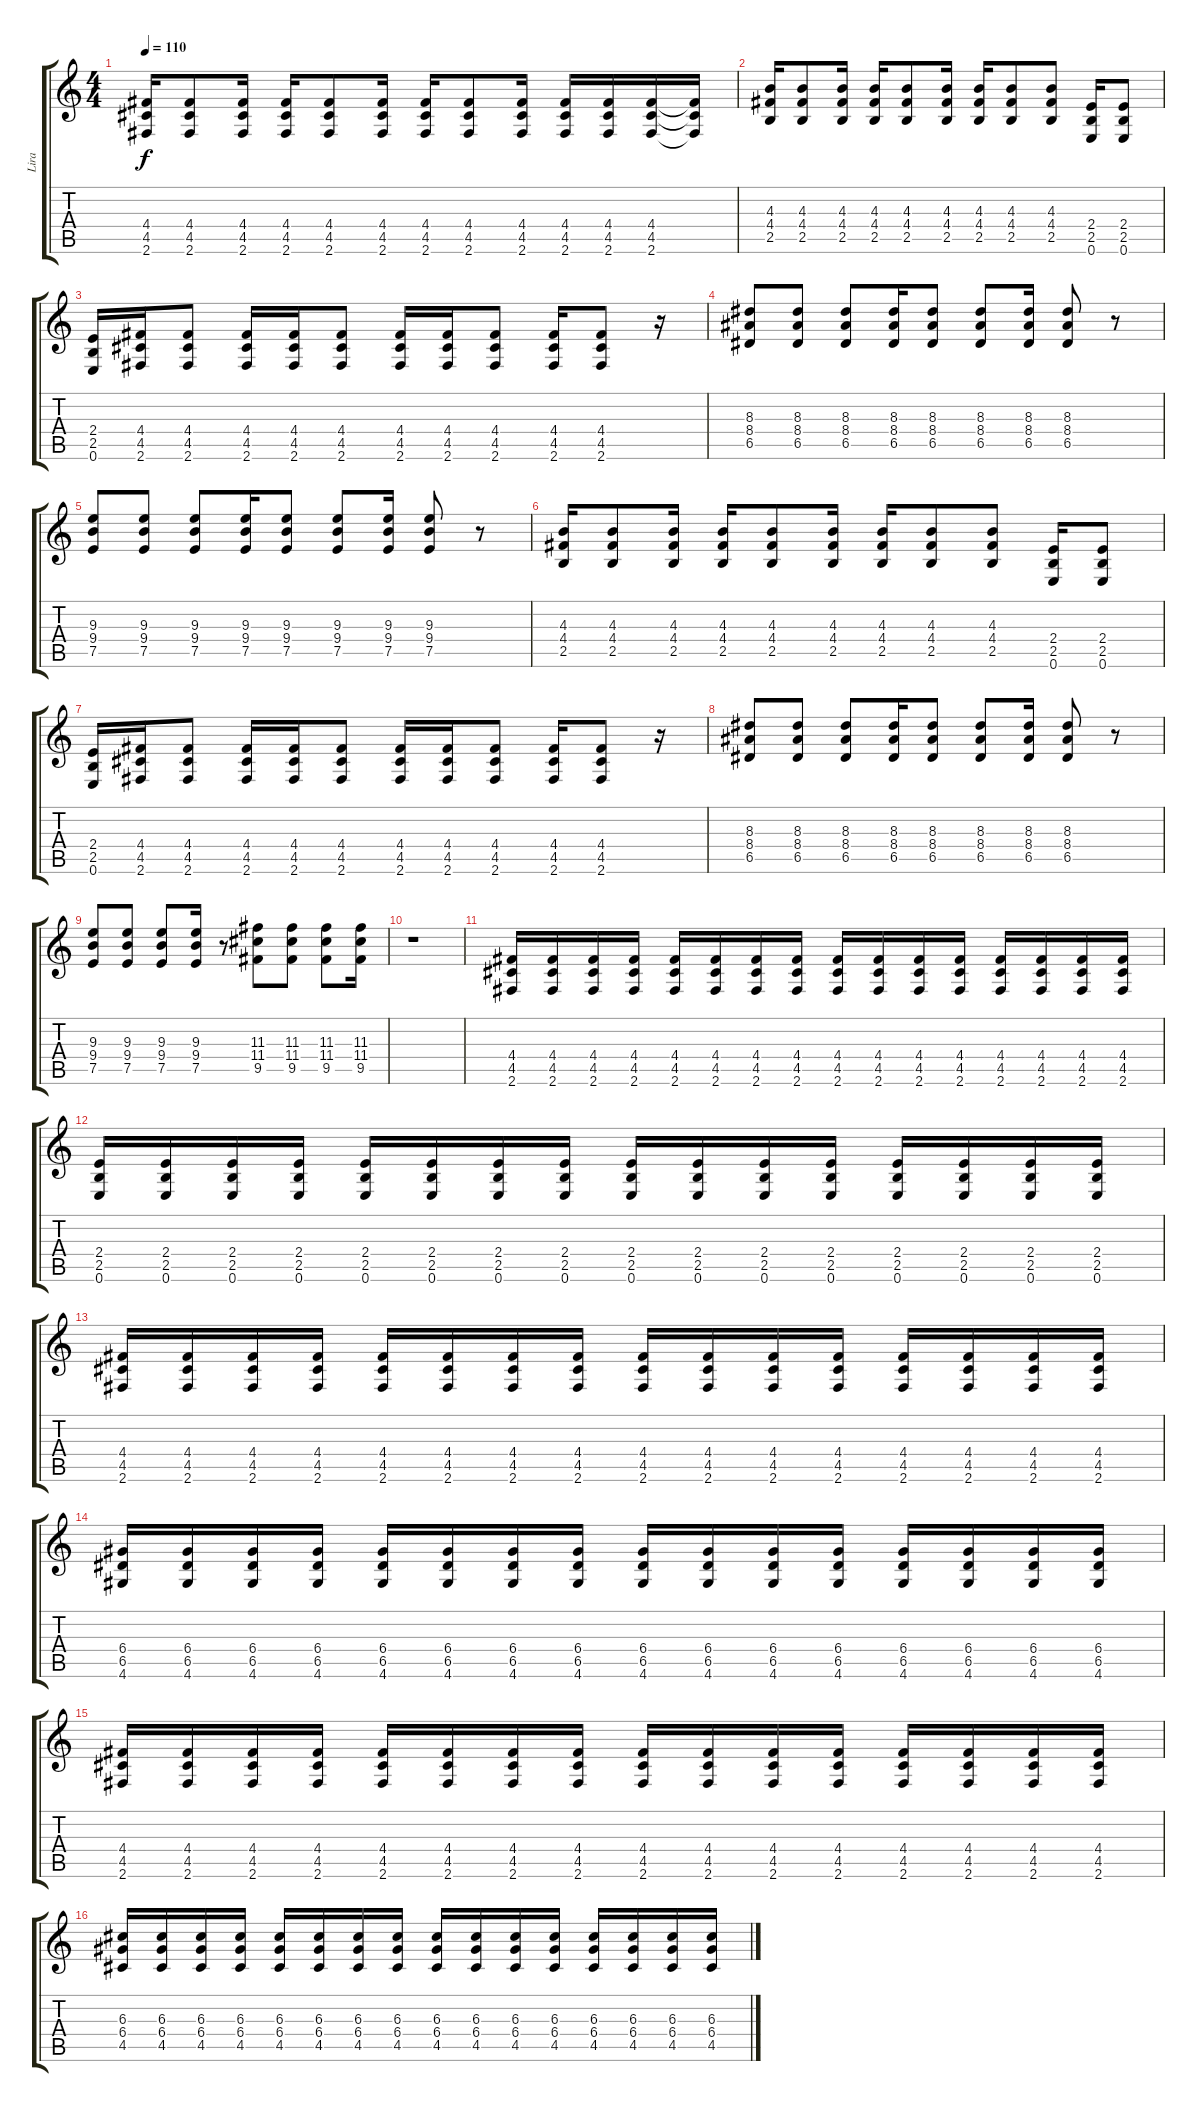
\track ("Lira" "Lira") {instrument overdrivenguitar}
\staff {score tabs}
\tuning (E4 B3 G3 D3 A2 E2) {hide}
\ts (4 4)
\tempo 110
\clef g2
\ks c
(4.4 4.5 2.6).16{dy f} (4.4 4.5 2.6).8 (4.4 4.5 2.6).16 (4.4 4.5 2.6).16 (4.4 4.5 2.6).8 (4.4 4.5 2.6).16 (4.4 4.5 2.6).16 (4.4 4.5 2.6).8 (4.4 4.5 2.6).16 (4.4 4.5 2.6).16 (4.4 4.5 2.6).16 (4.4 4.5 2.6).16 (4.4{t} 4.5{t} 2.6{t}).16 |
(4.3 4.4 2.5).16 (4.3 4.4 2.5).8 (4.3 4.4 2.5).16 (4.3 4.4 2.5).16 (4.3 4.4 2.5).8 (4.3 4.4 2.5).16 (4.3 4.4 2.5).16 (4.3 4.4 2.5).8 (4.3 4.4 2.5).8 (2.4 2.5 0.6).16 (2.4 2.5 0.6).8 |
(2.4 2.5 0.6).16 (4.4 4.5 2.6).16 (4.4 4.5 2.6).8 (4.4 4.5 2.6).16 (4.4 4.5 2.6).16 (4.4 4.5 2.6).8 (4.4 4.5 2.6).16 (4.4 4.5 2.6).16 (4.4 4.5 2.6).8 (4.4 4.5 2.6).16 (4.4 4.5 2.6).8 r.16 |
(8.3 8.4 6.5).8 (8.3 8.4 6.5).8 (8.3 8.4 6.5).8 (8.3 8.4 6.5).16 (8.3 8.4 6.5).8 (8.3 8.4 6.5).8 (8.3 8.4 6.5).16 (8.3 8.4 6.5).8 r.8 |
(9.3 9.4 7.5).8 (9.3 9.4 7.5).8 (9.3 9.4 7.5).8 (9.3 9.4 7.5).16 (9.3 9.4 7.5).8 (9.3 9.4 7.5).8 (9.3 9.4 7.5).16 (9.3 9.4 7.5).8 r.8 |
(4.3 4.4 2.5).16 (4.3 4.4 2.5).8 (4.3 4.4 2.5).16 (4.3 4.4 2.5).16 (4.3 4.4 2.5).8 (4.3 4.4 2.5).16 (4.3 4.4 2.5).16 (4.3 4.4 2.5).8 (4.3 4.4 2.5).8 (2.4 2.5 0.6).16 (2.4 2.5 0.6).8 |
(2.4 2.5 0.6).16 (4.4 4.5 2.6).16 (4.4 4.5 2.6).8 (4.4 4.5 2.6).16 (4.4 4.5 2.6).16 (4.4 4.5 2.6).8 (4.4 4.5 2.6).16 (4.4 4.5 2.6).16 (4.4 4.5 2.6).8 (4.4 4.5 2.6).16 (4.4 4.5 2.6).8 r.16 |
(8.3 8.4 6.5).8 (8.3 8.4 6.5).8 (8.3 8.4 6.5).8 (8.3 8.4 6.5).16 (8.3 8.4 6.5).8 (8.3 8.4 6.5).8 (8.3 8.4 6.5).16 (8.3 8.4 6.5).8 r.8 |
(9.3 9.4 7.5).8 (9.3 9.4 7.5).8 (9.3 9.4 7.5).8 (9.3 9.4 7.5).16 r.8 (11.3 11.4 9.5).8 (11.3 11.4 9.5).8 (11.3 11.4 9.5).8 (11.3 11.4 9.5).16 |
r.1 |
(4.4 4.5 2.6).16 (4.4 4.5 2.6).16 (4.4 4.5 2.6).16 (4.4 4.5 2.6).16 (4.4 4.5 2.6).16 (4.4 4.5 2.6).16 (4.4 4.5 2.6).16 (4.4 4.5 2.6).16 (4.4 4.5 2.6).16 (4.4 4.5 2.6).16 (4.4 4.5 2.6).16 (4.4 4.5 2.6).16 (4.4 4.5 2.6).16 (4.4 4.5 2.6).16 (4.4 4.5 2.6).16 (4.4 4.5 2.6).16 |
(2.4 2.5 0.6).16 (2.4 2.5 0.6).16 (2.4 2.5 0.6).16 (2.4 2.5 0.6).16 (2.4 2.5 0.6).16 (2.4 2.5 0.6).16 (2.4 2.5 0.6).16 (2.4 2.5 0.6).16 (2.4 2.5 0.6).16 (2.4 2.5 0.6).16 (2.4 2.5 0.6).16 (2.4 2.5 0.6).16 (2.4 2.5 0.6).16 (2.4 2.5 0.6).16 (2.4 2.5 0.6).16 (2.4 2.5 0.6).16 |
(4.4 4.5 2.6).16 (4.4 4.5 2.6).16 (4.4 4.5 2.6).16 (4.4 4.5 2.6).16 (4.4 4.5 2.6).16 (4.4 4.5 2.6).16 (4.4 4.5 2.6).16 (4.4 4.5 2.6).16 (4.4 4.5 2.6).16 (4.4 4.5 2.6).16 (4.4 4.5 2.6).16 (4.4 4.5 2.6).16 (4.4 4.5 2.6).16 (4.4 4.5 2.6).16 (4.4 4.5 2.6).16 (4.4 4.5 2.6).16 |
(6.4 6.5 4.6).16 (6.4 6.5 4.6).16 (6.4 6.5 4.6).16 (6.4 6.5 4.6).16 (6.4 6.5 4.6).16 (6.4 6.5 4.6).16 (6.4 6.5 4.6).16 (6.4 6.5 4.6).16 (6.4 6.5 4.6).16 (6.4 6.5 4.6).16 (6.4 6.5 4.6).16 (6.4 6.5 4.6).16 (6.4 6.5 4.6).16 (6.4 6.5 4.6).16 (6.4 6.5 4.6).16 (6.4 6.5 4.6).16 |
(4.4 4.5 2.6).16 (4.4 4.5 2.6).16 (4.4 4.5 2.6).16 (4.4 4.5 2.6).16 (4.4 4.5 2.6).16 (4.4 4.5 2.6).16 (4.4 4.5 2.6).16 (4.4 4.5 2.6).16 (4.4 4.5 2.6).16 (4.4 4.5 2.6).16 (4.4 4.5 2.6).16 (4.4 4.5 2.6).16 (4.4 4.5 2.6).16 (4.4 4.5 2.6).16 (4.4 4.5 2.6).16 (4.4 4.5 2.6).16 |
(6.3 6.4 4.5).16 (6.3 6.4 4.5).16 (6.3 6.4 4.5).16 (6.3 6.4 4.5).16 (6.3 6.4 4.5).16 (6.3 6.4 4.5).16 (6.3 6.4 4.5).16 (6.3 6.4 4.5).16 (6.3 6.4 4.5).16 (6.3 6.4 4.5).16 (6.3 6.4 4.5).16 (6.3 6.4 4.5).16 (6.3 6.4 4.5).16 (6.3 6.4 4.5).16 (6.3 6.4 4.5).16 (6.3 6.4 4.5).16
